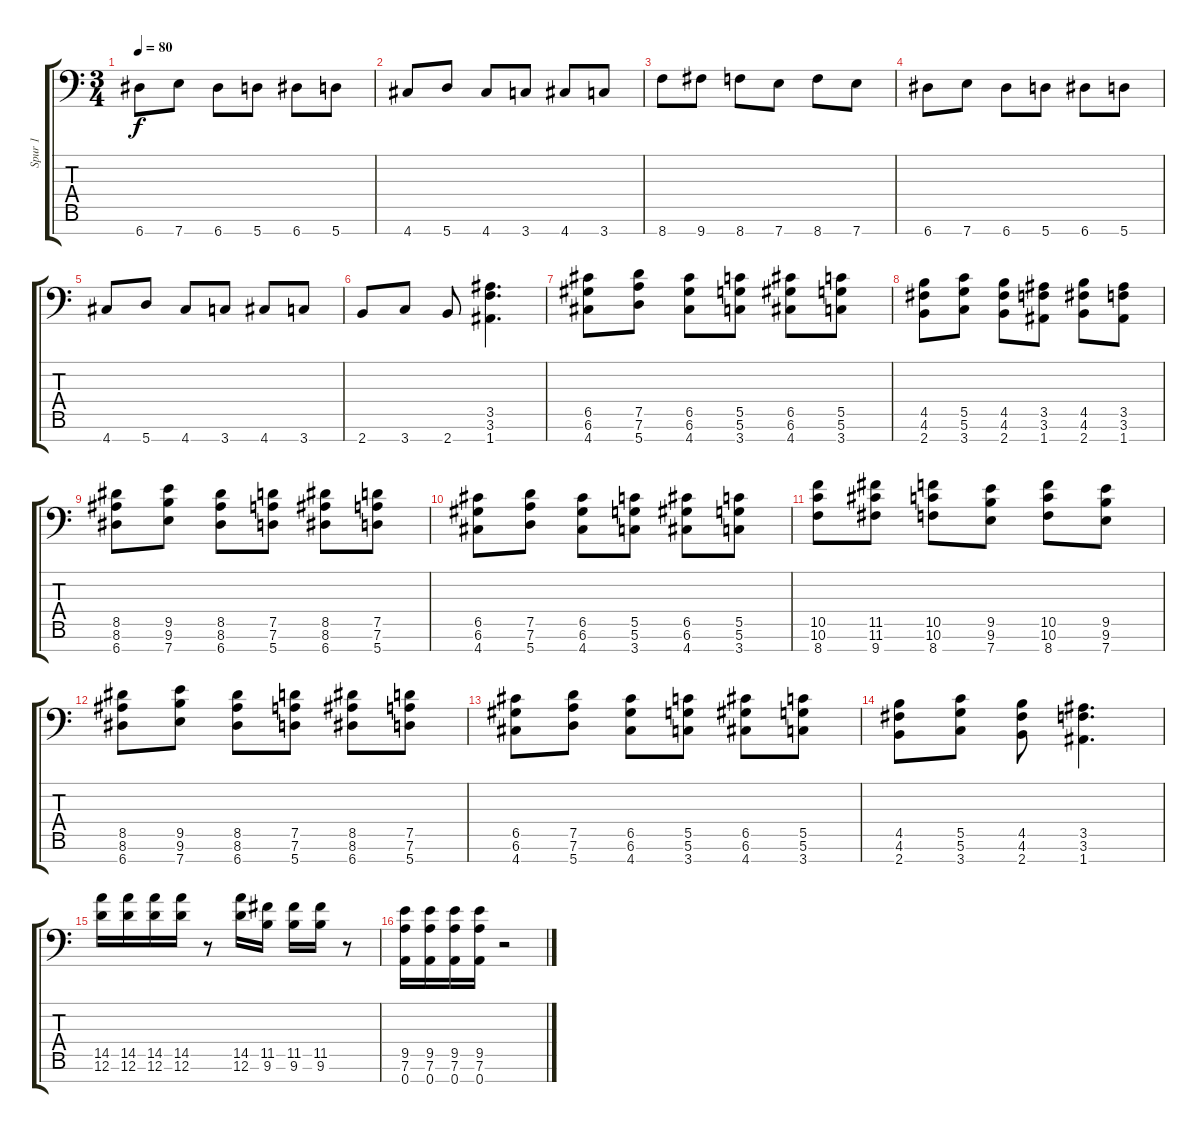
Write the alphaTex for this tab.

\track ("Spur 1" "Spur 1") {instrument distortionguitar}
\staff {score tabs}
\tuning (D4 A3 F3 C3 G2 D2 A1) {hide}
\ts (3 4)
\tempo 80
\clef f4
\ks c
6.7.8{dy f} 7.7.8 6.7.8 5.7.8 6.7.8 5.7.8 |
4.7.8 5.7.8 4.7.8 3.7.8 4.7.8 3.7.8 |
8.7.8 9.7.8 8.7.8 7.7.8 8.7.8 7.7.8 |
6.7.8 7.7.8 6.7.8 5.7.8 6.7.8 5.7.8 |
4.7.8 5.7.8 4.7.8 3.7.8 4.7.8 3.7.8 |
2.7.8 3.7.8 2.7.8 (3.5 3.6 1.7).4{d} |
(6.5 6.6 4.7).8 (7.5 7.6 5.7).8 (6.5 6.6 4.7).8 (5.5 5.6 3.7).8 (6.5 6.6 4.7).8 (5.5 5.6 3.7).8 |
(4.5 4.6 2.7).8 (5.5 5.6 3.7).8 (4.5 4.6 2.7).8 (3.5 3.6 1.7).8 (4.5 4.6 2.7).8 (3.5 3.6 1.7).8 |
(8.5 8.6 6.7).8 (9.5 9.6 7.7).8 (8.5 8.6 6.7).8 (7.5 7.6 5.7).8 (8.5 8.6 6.7).8 (7.5 7.6 5.7).8 |
(6.5 6.6 4.7).8 (7.5 7.6 5.7).8 (6.5 6.6 4.7).8 (5.5 5.6 3.7).8 (6.5 6.6 4.7).8 (5.5 5.6 3.7).8 |
(10.5 10.6 8.7).8 (11.5 11.6 9.7).8 (10.5 10.6 8.7).8 (9.5 9.6 7.7).8 (10.5 10.6 8.7).8 (9.5 9.6 7.7).8 |
(8.5 8.6 6.7).8 (9.5 9.6 7.7).8 (8.5 8.6 6.7).8 (7.5 7.6 5.7).8 (8.5 8.6 6.7).8 (7.5 7.6 5.7).8 |
(6.5 6.6 4.7).8 (7.5 7.6 5.7).8 (6.5 6.6 4.7).8 (5.5 5.6 3.7).8 (6.5 6.6 4.7).8 (5.5 5.6 3.7).8 |
(4.5 4.6 2.7).8 (5.5 5.6 3.7).8 (4.5 4.6 2.7).8 (3.5 3.6 1.7).4{d} |
(14.5 12.6).16 (14.5 12.6).16 (14.5 12.6).16 (14.5 12.6).16 r.8 (14.5 12.6).16 (11.5 9.6).16 (11.5 9.6).16 (11.5 9.6).16 r.8 |
(9.5 7.6 0.7).16 (9.5 7.6 0.7).16 (9.5 7.6 0.7).16 (9.5 7.6 0.7).16 r.2
